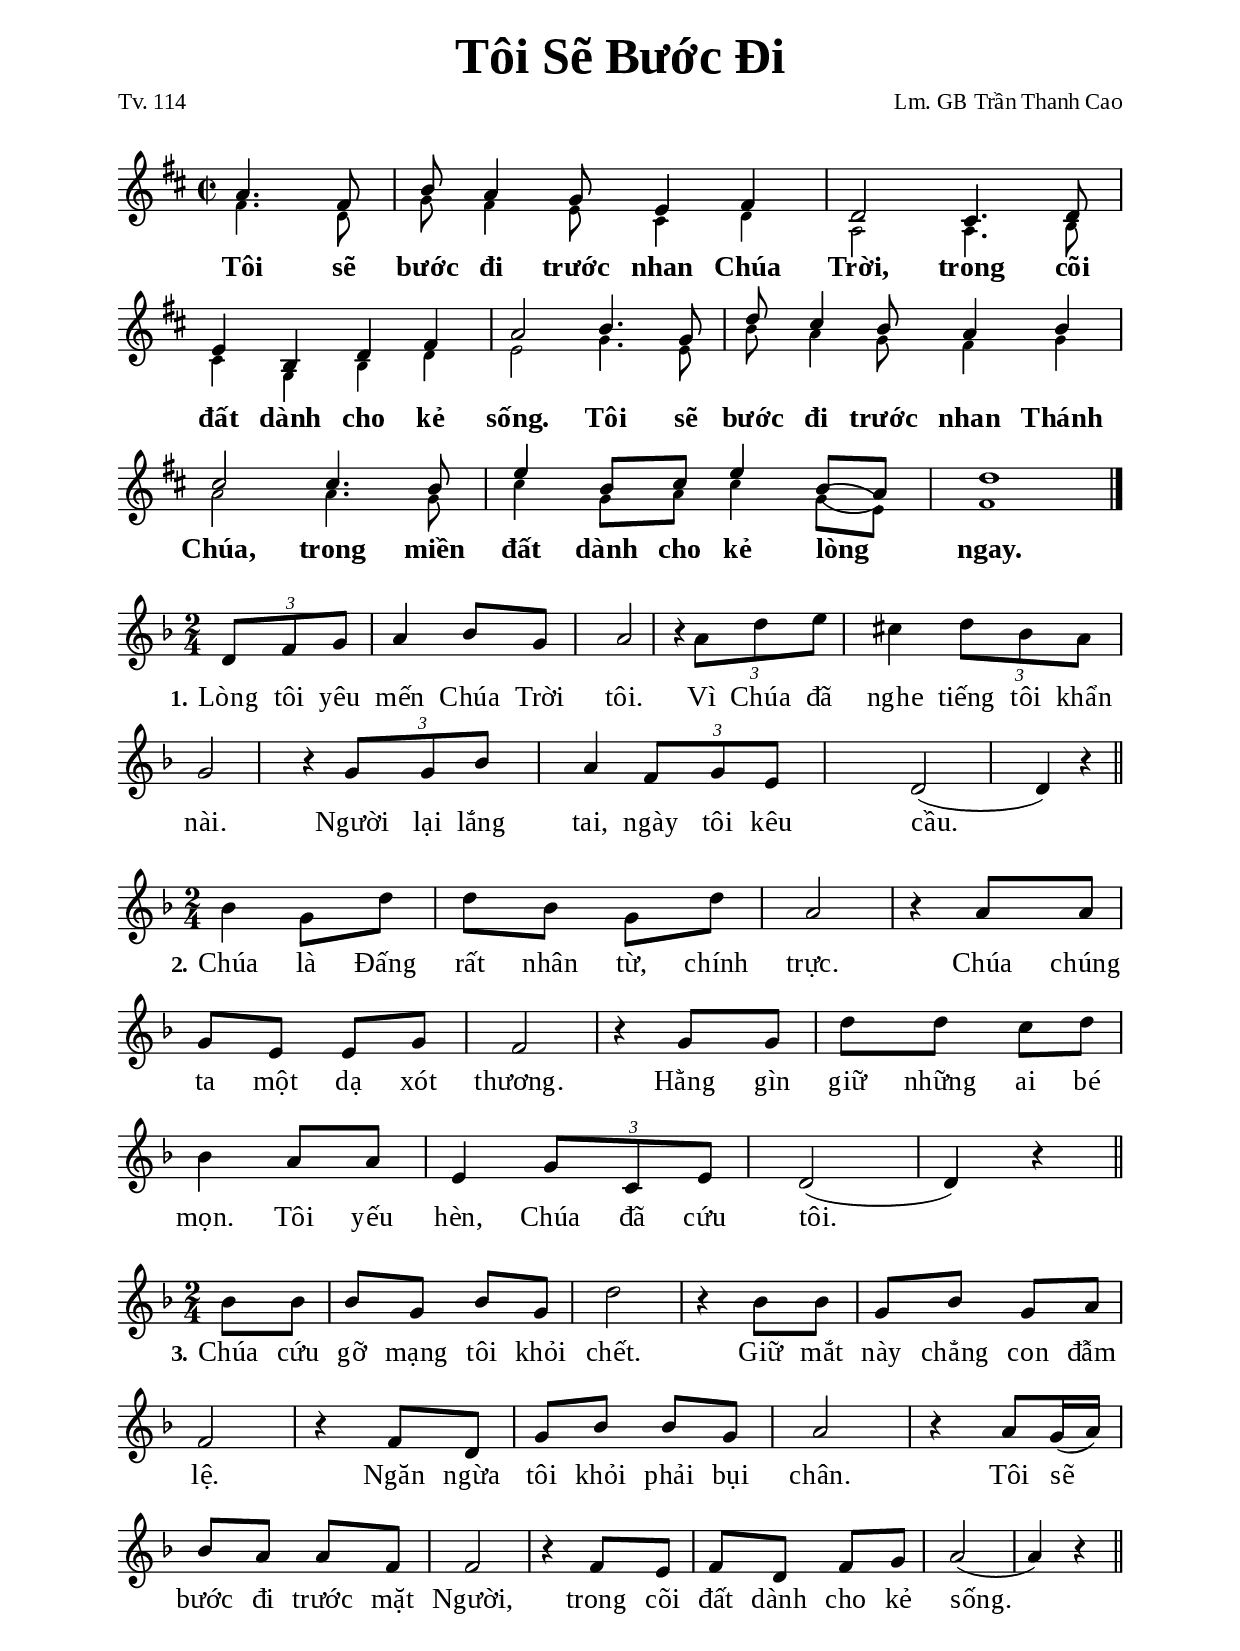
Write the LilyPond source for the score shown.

% Cài đặt chung
\version "2.22.1"
\include "english.ly"

\header {
  title = \markup { \fontsize #3 "Tôi Sẽ Bước Đi" }
  poet = "Tv. 114"
  composer = "Lm. GB Trần Thanh Cao"
  arranger = " "
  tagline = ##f
}

\paper {
  #(set-paper-size "a4")
  top-margin = 10\mm
  bottom-margin = 10\mm
  left-margin = 20\mm
  right-margin = 20\mm
  indent = #0
  #(define fonts
    (make-pango-font-tree
      "Liberation Serif"
      "Liberation Serif"
      "Liberation Serif"
      (/ 20 20)))
  page-count = #1
}

% Nhạc điệp khúc
nhacDiepKhucSop = \relative c'' {
  \partial 2 a4. fs8 |
  b a4 g8 e4 fs |
  d2 cs4. d8 |
  e4 b d fs |
  a2 b4. g8 |
  d' cs4 b8 a4 b |
  cs2 cs4. b8 |
  e4 b8 cs e4 b8 _(a) |
  d1 \bar "|."
}

nhacDiepKhucBas = \relative c' {
  \partial 2 fs4. d8 |
  g8 fs4 e8 cs4 d |
  a2 a4. b8 |
  cs4 g b d |
  e2 g4. e8 |
  b' a4 g8 fs4 g |
  a2 a4. g8 |
  cs4 g8 a cs4 g8 ^(e) |
  fs1
}

% Nhạc phiên khúc
nhacPhienKhucMot = \relative c' {
  \partial 4 \tuplet 3/2 { d8 f g } |
  a4 bf8 g |
  a2 |
  r4 \tuplet 3/2 { a8 d e } |
  cs4 \tuplet 3/2 { d8 bf a } |
  g2 |
  r4 \tuplet 3/2 { g8 g bf } |
  a4 \tuplet 3/2 { f8 g e } |
  d2 ( 
  d4) r \bar "||"
}

nhacPhienKhucHai = \relative c'' {
  bf4 g8 d' |
  d bf g d' |
  a2 |
  r4 a8 a |
  g e e g |
  f2 
  r4 g8 g |
  d' d c d |
  bf4 a8 a |
  e4 \tuplet 3/2 { g8 c, e } |
  d2 ( |
  d4) r \bar "||"
}

nhacPhienKhucBa = \relative c'' {
  \partial 4 bf8 bf |
  bf g bf g |
  d'2 |
  r4 bf8 bf |
  g bf g a |
  f2 |
  r4 f8 d |
  g bf bf g |
  a2 |
  r4 a8 g16 (a) |
  bf8 a a f |
  f2 |
  r4 f8 e |
  f d f g |
  a2 ( |
  a4) r \bar "||"
}

% Lời điệp khúc
loiDiepKhuc = \lyricmode {
  Tôi sẽ bước đi trước nhan Chúa Trời,
  trong cõi đất dành cho kẻ sống.
  Tôi sẽ bước đi trước nhan Thánh Chúa,
  trong miền đất dành cho kẻ lòng ngay.
}

% Lời phiên khúc
loiPhienKhucMot = \lyricmode {
  \set stanza = #"1."
  Lòng tôi yêu mến Chúa Trời tôi.
  Vì Chúa đã nghe tiếng tôi khẩn nài.
  Người lại lắng tai, ngày tôi kêu cầu.
}

loiPhienKhucHai = \lyricmode {
  \set stanza = #"2."
  Chúa là Đấng rất nhân từ, chính trực.
  Chúa chúng ta một dạ xót thương.
  Hằng gìn giữ những ai bé mọn.
  Tôi yếu hèn, Chúa đã cứu tôi.
}

loiPhienKhucBa = \lyricmode {
  \set stanza = #"3."
  Chúa cứu gỡ mạng tôi khỏi chết.
  Giữ mắt này chẳng con đẫm lệ.
  Ngăn ngừa tôi khỏi phải bụi chân.
  Tôi sẽ bước đi trước mặt Người,
  trong cõi đất dành cho kẻ sống.
}


% Dàn trang
\score {
  \new ChoirStaff <<
    \new Staff = diepKhuc \with {
        \consists "Merge_rests_engraver"
        %\magnifyStaff #(magstep +1)
      }
      <<
      \new Voice = beSop {
        \voiceOne \key d \major \time 2/2 \nhacDiepKhucSop
      }
      \new Voice = beBas {
        \override NoteHead.font-size = #-2
        \voiceTwo \key d \major \time 2/2 \nhacDiepKhucBas
      }
    >>
    \new Lyrics \lyricsto beSop \loiDiepKhuc
  >>
  \layout {
    \override Lyrics.LyricText.font-series = #'bold
    \override Lyrics.LyricText.font-size = #+2
    \override Lyrics.LyricSpace.minimum-distance = #2.0
    \override Score.BarNumber.break-visibility = ##(#f #f #f)
    \override Score.SpacingSpanner.uniform-stretching = ##t
  }
}

\score {
  \new ChoirStaff <<
    \new Staff = phienKhuc \with {
        %\magnifyStaff #(magstep +1)
      }
      <<
      \new Voice = beSop {
        \key f \major \time 2/4 \nhacPhienKhucMot
      }
    >>
    \new Lyrics \lyricsto beSop \loiPhienKhucMot
  >>
  \layout {
    %\override Staff.TimeSignature.transparent = ##t
    \override Lyrics.LyricText.font-size = #+2
    \override Lyrics.LyricSpace.minimum-distance = #1.4
    \override Score.BarNumber.break-visibility = ##(#f #f #f)
    \override Score.SpacingSpanner.uniform-stretching = ##t
    \override Score.SpacingSpanner packed-spacing = ##t
  }
}

\score {
  \new ChoirStaff <<
    \new Staff = phienKhuc \with {
        %\magnifyStaff #(magstep +1)
      }
      <<
      \new Voice = beSop {
        \key f \major \time 2/4 \nhacPhienKhucHai
      }
    >>
    \new Lyrics \lyricsto beSop \loiPhienKhucHai
  >>
  \layout {
    %\override Staff.TimeSignature.transparent = ##t
    \override Lyrics.LyricText.font-size = #+2
    \override Lyrics.LyricSpace.minimum-distance = #3.6
    \override Score.BarNumber.break-visibility = ##(#f #f #f)
    \override Score.SpacingSpanner.uniform-stretching = ##t
  }
}

\score {
  \new ChoirStaff <<
    \new Staff = phienKhuc \with {
        %\magnifyStaff #(magstep +1)
      }
      <<
      \new Voice = beSop {
        \key f \major \time 2/4 \nhacPhienKhucBa
      }
    >>
    \new Lyrics \lyricsto beSop \loiPhienKhucBa
  >>
  \layout {
    %\override Staff.TimeSignature.transparent = ##t
    \override Lyrics.LyricText.font-size = #+2
    \override Lyrics.LyricSpace.minimum-distance = #1.7
    \override Score.BarNumber.break-visibility = ##(#f #f #f)
    \override Score.SpacingSpanner.uniform-stretching = ##t
  }
}
